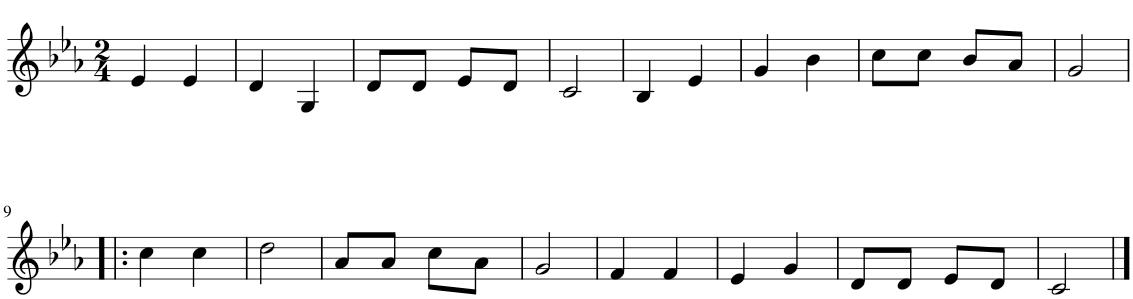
**kern
*part1
*staff1
*I"Voice
*clefG2
*k[b-e-a-]
*M2/4
=1
4e-/
4e-/
=2
4d/
4G/
=3
8d/L
8d/J
8e-/L
8d/J
=4
2c/
=5
4B-/
4e-/
=6
4g/
4b-\
=7
8cc\L
8cc\J
8b-/L
8a-/J
=8
2g/
!!LO:LB:g=z
=9!|:
4cc\
4cc\
=10
2dd\
=11
8a-/L
8a-/J
8cc\L
8a-\J
=12
2g/
=13
4f/
4f/
=14
4e-/
4g/
=15
8d/L
8d/J
8e-/L
8d/J
=16
2c/
==
*-
